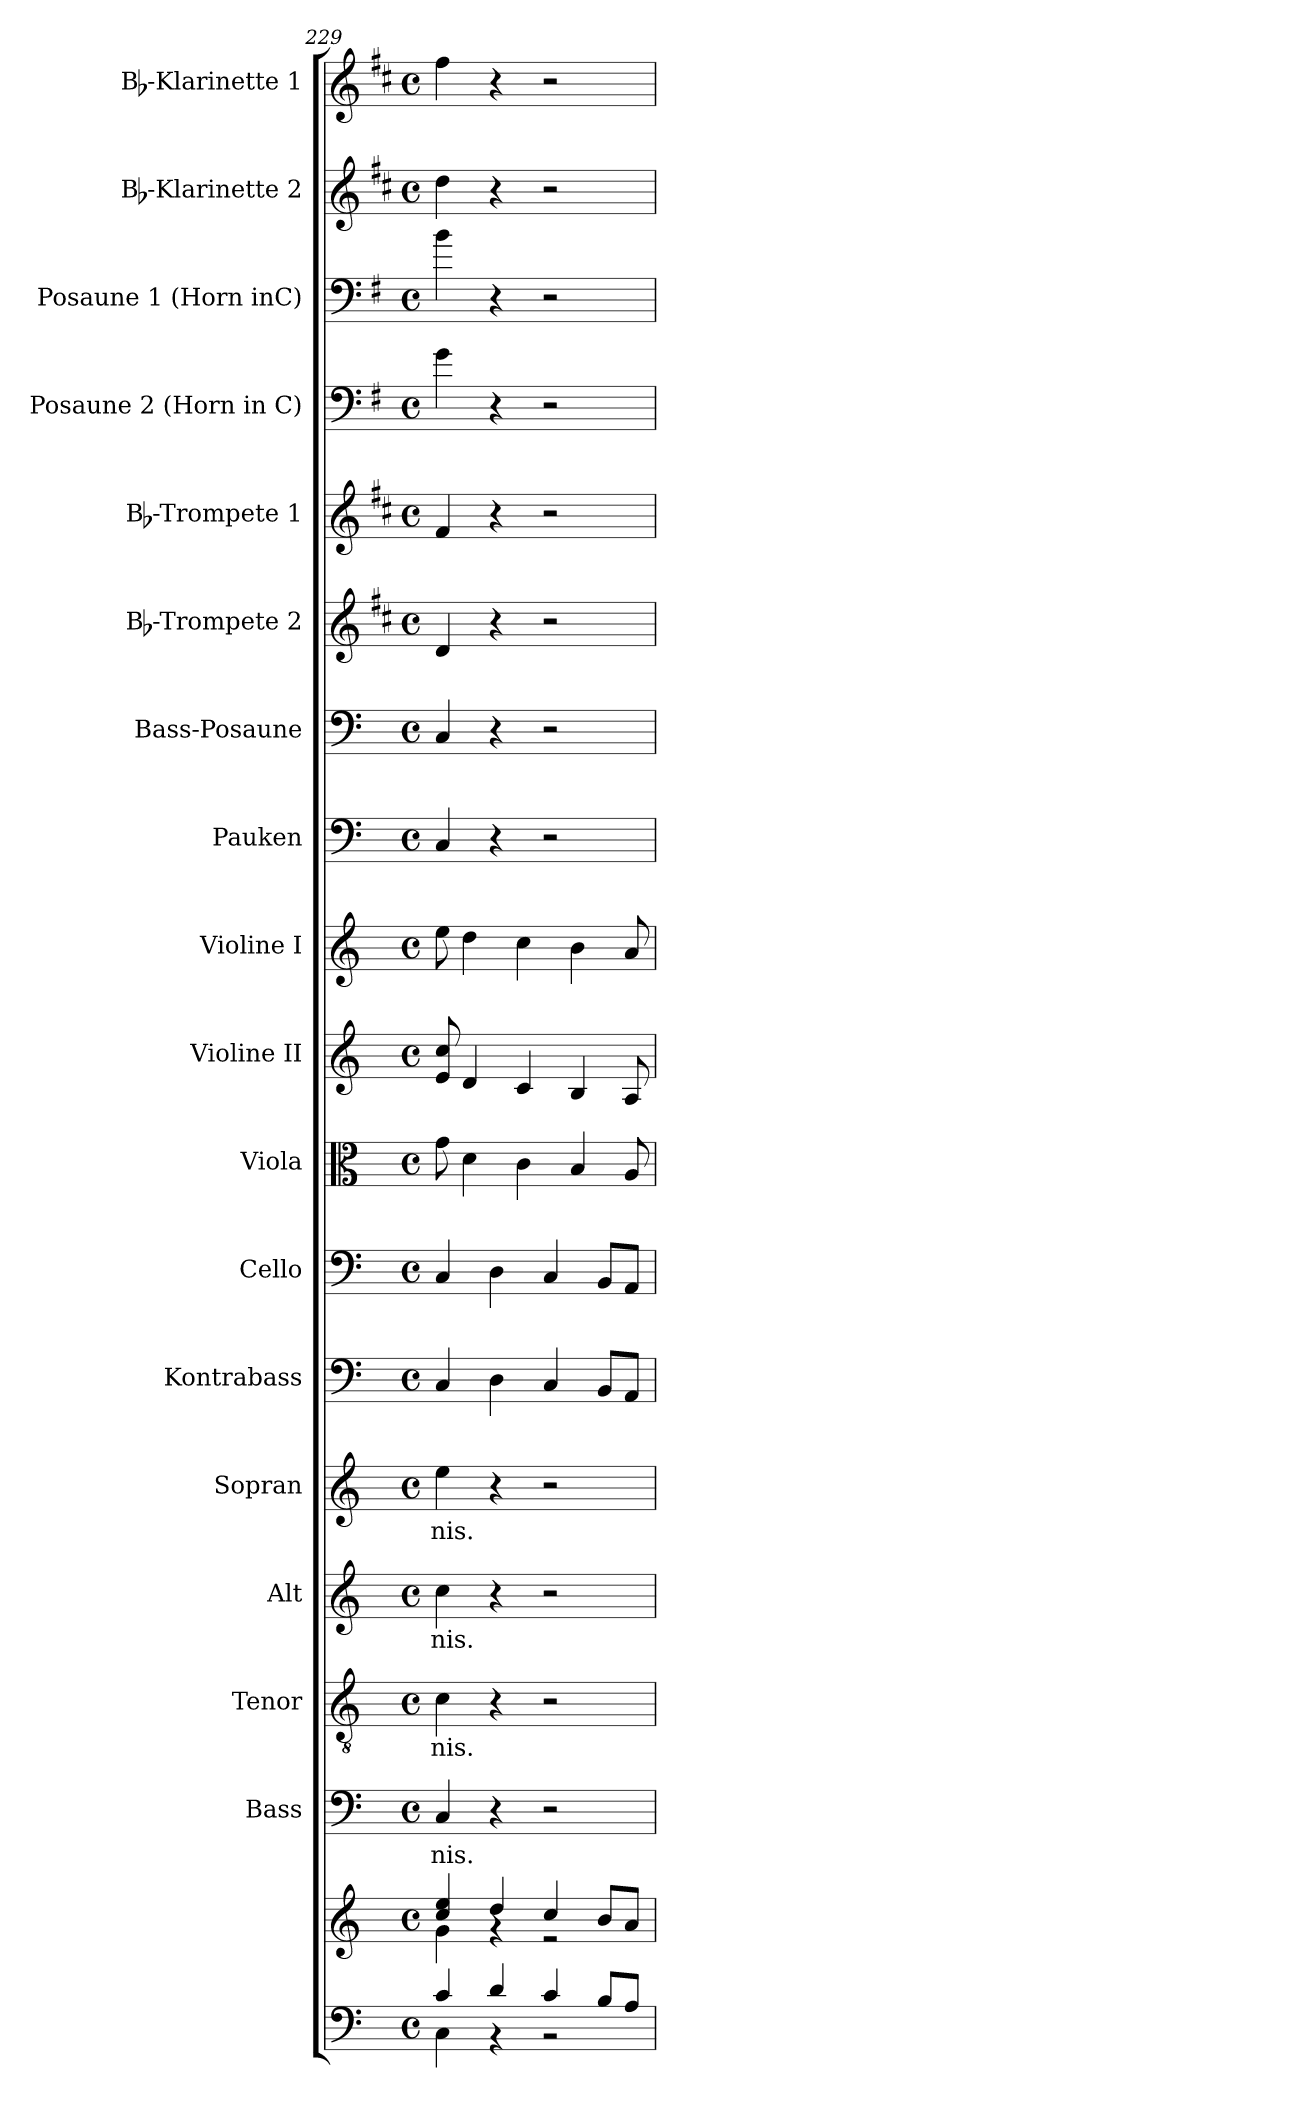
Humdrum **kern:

**kern	**kern	**kern	**text	**kern	**text	**kern	**text	**kern	**text	**kern	**kern	**kern	**kern	**kern	**kern	**kern	**kern	**kern	**kern	**kern	**kern	**kern
*part18	*part18	*part17	*part17	*part16	*part16	*part15	*part15	*part14	*part14	*part13	*part12	*part11	*part10	*part9	*part8	*part7	*part6	*part5	*part4	*part3	*part2	*part1
*staff19	*staff18	*staff17	*staff17	*staff16	*staff16	*staff15	*staff15	*staff14	*staff14	*staff13	*staff12	*staff11	*staff10	*staff9	*staff8	*staff7	*staff6	*staff5	*staff4	*staff3	*staff2	*staff1
*	*	*I"Bass	*	*I"Tenor	*	*I"Alt	*	*I"Sopran	*	*I"Kontrabass	*I"Cello	*I"Viola	*I"Violine II	*I"Violine I	*I"Pauken	*I"Bass-Posaune	*I"Bb-Trompete 2	*I"Bb-Trompete 1	*I"Posaune 2 (Horn in C)	*I"Posaune 1 (Horn inC)	*I"Bb-Klarinette 2	*I"Bb-Klarinette 1
*	*	*I'B.	*	*I'T.	*	*I'A.	*	*I'S.	*	*I'Kb.	*	*I'Vla.	*I'Vl. II	*I'Vl. I	*I'Pk.	*I'B-Pos.	*I'Bb Trp. 2	*I'Bb Trp. 1	*I'Pos. 2	*I'Pos. 1	*I'Bb Kl. 2	*I'Bb Kl. 1
*clefF4	*clefG2	*clefF4	*	*clefGv2	*	*clefG2	*	*clefG2	*	*clefF4	*clefF4	*clefC3	*clefG2	*clefG2	*clefF4	*clefF4	*clefG2	*clefG2	*clefF4	*clefF4	*clefG2	*clefG2
*	*	*	*	*	*	*	*	*	*	*ITrd7c12	*	*	*	*	*	*	*ITrd1c2	*ITrd1c2	*ITrd4c7	*ITrd4c7	*ITrd1c2	*ITrd1c2
*k[]	*k[]	*k[]	*	*k[]	*	*k[]	*	*k[]	*	*k[]	*k[]	*k[]	*k[]	*k[]	*k[]	*k[]	*k[]	*k[]	*k[]	*k[]	*k[]	*k[]
*C:	*C:	*C:	*	*C:	*	*C:	*	*C:	*	*C:	*C:	*C:	*C:	*C:	*C:	*C:	*C:	*C:	*C:	*C:	*C:	*C:
*M4/4	*M4/4	*M4/4	*	*M4/4	*	*M4/4	*	*M4/4	*	*M4/4	*M4/4	*M4/4	*M4/4	*M4/4	*M4/4	*M4/4	*M4/4	*M4/4	*M4/4	*M4/4	*M4/4	*M4/4
*met(c)	*met(c)	*met(c)	*	*met(c)	*	*met(c)	*	*met(c)	*	*met(c)	*met(c)	*met(c)	*met(c)	*met(c)	*met(c)	*met(c)	*met(c)	*met(c)	*met(c)	*met(c)	*met(c)	*met(c)
=229	=229	=229	=229	=229	=229	=229	=229	=229	=229	=229	=229	=229	=229	=229	=229	=229	=229	=229	=229	=229	=229	=229
*^	*^	*	*	*	*	*	*	*	*	*	*	*	*	*	*	*	*	*	*	*	*	*
!	!	!	!	!	!LO:LY:b	!	!LO:LY:b	!	!LO:LY:b	!	!LO:LY:b	!	!	!	!	!	!	!	!	!	!	!	!	!
4c/	4C\	4cc/ 4ee/	4g\	4C/	-nis.	4c\	-nis.	4cc\	-nis.	4ee\	-nis.	4CC/	4C/	8g\	8e/ 8cc/	8ee\	4C/	4C/	4c/	4e/	4c\	4e\	4cc\	4ee\
.	.	.	.	.	.	.	.	.	.	.	.	.	.	4d\	4d/	4dd\	.	.	.	.	.	.	.	.
4d/	4rBB	4dd/	4rf	4r	.	4r	.	4r	.	4r	.	4DD\	4D\	.	.	.	4r	4r	4r	4r	4r	4r	4r	4r
.	.	.	.	.	.	.	.	.	.	.	.	.	.	4c\	4c/	4cc\	.	.	.	.	.	.	.	.
4c/	2rBB	4cc/	2re	2r	.	2r	.	2r	.	2r	.	4CC/	4C/	.	.	.	2r	2r	2r	2r	2r	2r	2r	2r
.	.	.	.	.	.	.	.	.	.	.	.	.	.	4B/	4B/	4b\	.	.	.	.	.	.	.	.
8B/L	.	8b/L	.	.	.	.	.	.	.	.	.	8BBB/L	8BB/L	.	.	.	.	.	.	.	.	.	.	.
8A/J	.	8a/J	.	.	.	.	.	.	.	.	.	8AAA/J	8AA/J	8A/	8A/	8a/	.	.	.	.	.	.	.	.
*v	*v	*	*	*	*	*	*	*	*	*	*	*	*	*	*	*	*	*	*	*	*	*	*	*
*	*v	*v	*	*	*	*	*	*	*	*	*	*	*	*	*	*	*	*	*	*	*	*	*
=	=	=	=	=	=	=	=	=	=	=	=	=	=	=	=	=	=	=	=	=	=	=
*-	*-	*-	*-	*-	*-	*-	*-	*-	*-	*-	*-	*-	*-	*-	*-	*-	*-	*-	*-	*-	*-	*-
